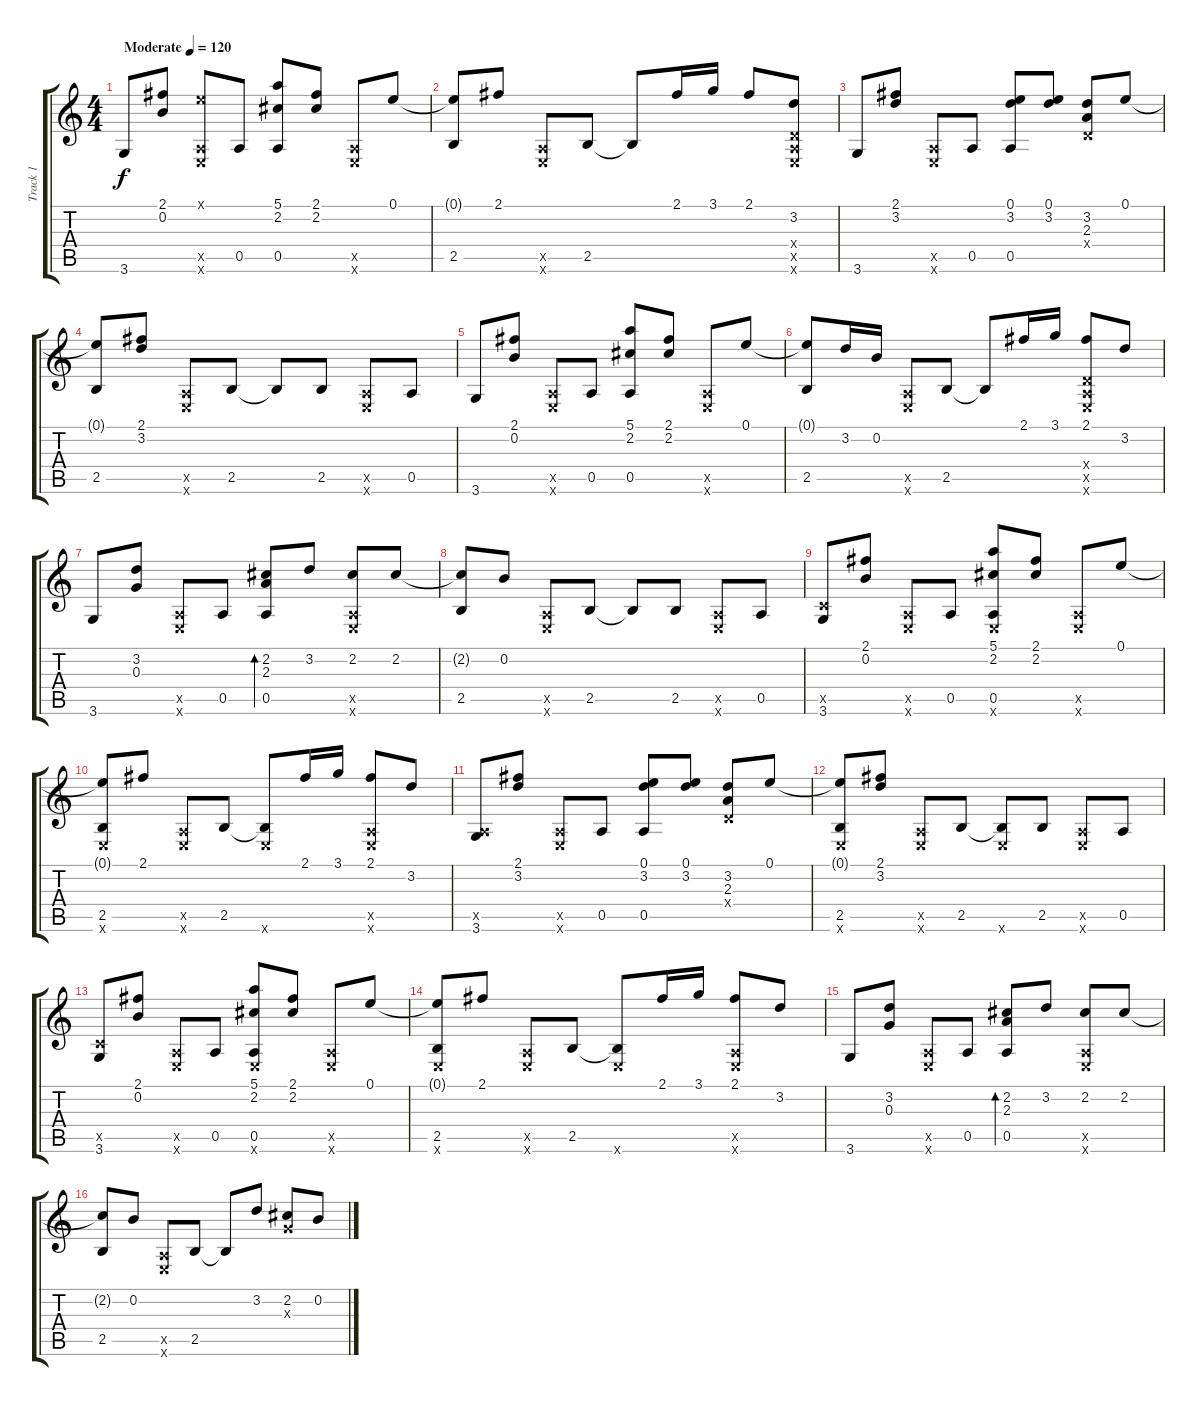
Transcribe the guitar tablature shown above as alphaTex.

\track ("Track 1" "Track 1") {instrument acousticguitarsteel}
\staff {score tabs}
\tuning (E4 B3 G3 D3 A2 E2) {hide}
\ts (4 4)
\tempo (120 "Moderate")
\clef g2
\ks c
3.6.8{dy f instrument acousticguitarsteel} (2.1 0.2).8 (0.1{x} 0.5{x} 0.6{x}).8 0.5.8 (5.1 2.2 0.5).8 (2.1 2.2).8 (0.5{x} 0.6{x}).8 0.1.8 |
(0.1{t} 2.5).8 2.1.8 (0.5{x} 0.6{x}).8 2.5.8 2.5{t}.8 2.1.16 3.1.16 2.1.8 (3.2 0.4{x} 0.5{x} 0.6{x}).8 |
3.6.8 (2.1 3.2).8 (0.5{x} 0.6{x}).8 0.5.8 (0.1 3.2 0.5).8 (0.1 3.2).8 (3.2 2.3 0.4{x}).8 0.1.8 |
(0.1{t} 2.5).8 (2.1 3.2).8 (0.5{x} 0.6{x}).8 2.5.8 2.5{t}.8 2.5.8 (0.5{x} 0.6{x}).8 0.5.8 |
3.6.8 (2.1 0.2).8 (0.5{x} 0.6{x}).8 0.5.8 (5.1 2.2 0.5).8 (2.1 2.2).8 (0.5{x} 0.6{x}).8 0.1.8 |
(0.1{t} 2.5).8 3.2.16 0.2.16 (0.5{x} 0.6{x}).8 2.5.8 2.5{t}.8 2.1.16 3.1.16 (2.1 0.4{x} 0.5{x} 0.6{x}).8 3.2.8 |
3.6.8 (3.2 0.3).8 (0.5{x} 0.6{x}).8 0.5.8 (2.2 2.3 0.5).8{bd 240} 3.2.8 (2.2 0.5{x} 0.6{x}).8 2.2.8 |
(2.2{t} 2.5).8 0.2.8 (0.5{x} 0.6{x}).8 2.5.8 2.5{t}.8 2.5.8 (0.5{x} 0.6{x}).8 0.5.8 |
(3.5{x} 3.6).8 (2.1 0.2).8 (0.5{x} 0.6{x}).8 0.5.8 (5.1 2.2 0.5 0.6{x}).8 (2.1 2.2).8 (0.5{x} 0.6{x}).8 0.1.8 |
(0.1{t} 2.5 0.6{x}).8 2.1.8 (0.5{x} 0.6{x}).8 2.5.8 (2.5{t} 0.6{x}).8 2.1.16 3.1.16 (2.1 0.5{x} 0.6{x}).8 3.2.8 |
(0.5{x} 3.6).8 (2.1 3.2).8 (0.5{x} 0.6{x}).8 0.5.8 (0.1 3.2 0.5).8 (0.1 3.2).8 (3.2 2.3 0.4{x}).8 0.1.8 |
(0.1{t} 2.5 0.6{x}).8 (2.1 3.2).8 (0.5{x} 0.6{x}).8 2.5.8 (2.5{t} 0.6{x}).8 2.5.8 (0.5{x} 0.6{x}).8 0.5.8 |
(3.5{x} 3.6).8 (2.1 0.2).8 (0.5{x} 0.6{x}).8 0.5.8 (5.1 2.2 0.5 0.6{x}).8 (2.1 2.2).8 (0.5{x} 0.6{x}).8 0.1.8 |
(0.1{t} 2.5 0.6{x}).8 2.1.8 (0.5{x} 0.6{x}).8 2.5.8 (2.5{t} 0.6{x}).8 2.1.16 3.1.16 (2.1 0.5{x} 0.6{x}).8 3.2.8 |
3.6.8 (3.2 0.3).8 (0.5{x} 0.6{x}).8 0.5.8 (2.2 2.3 0.5).8{bd 240} 3.2.8 (2.2 0.5{x} 0.6{x}).8 2.2.8 |
(2.2{t} 2.5).8 0.2.8 (0.5{x} 0.6{x}).8 2.5.8 2.5{t}.8 3.2.8 (2.2 0.3{x}).8 0.2.8
